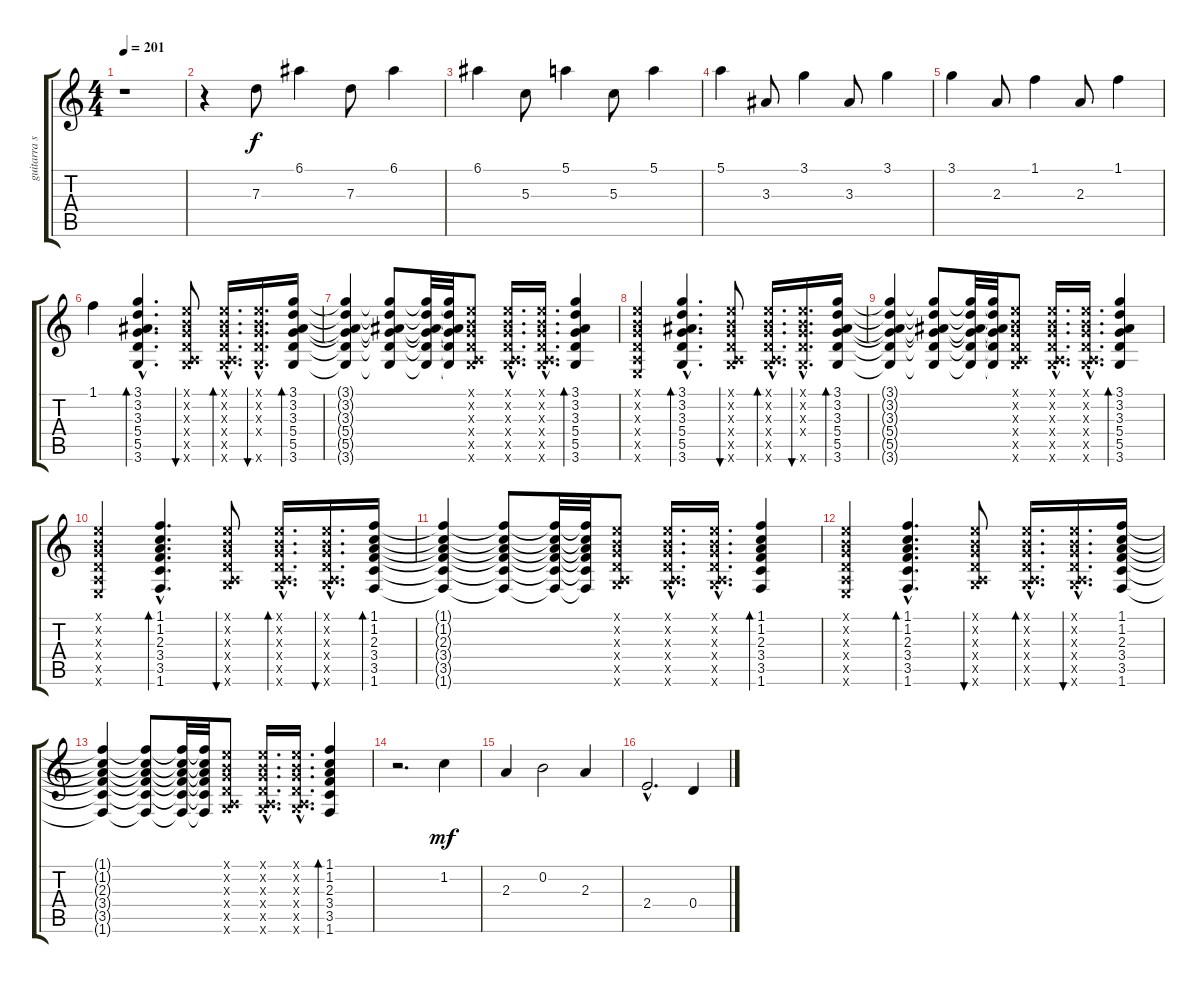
\track ("guitarra solo" "guitarra s") {instrument acousticguitarsteel}
\staff {score tabs}
\tuning (E4 B3 G3 D3 A2 E2) {hide}
\ts (4 4)
\tempo 201
\clef g2
\ks c
r.1{dy f} |
r.4 7.3.8 6.1.4 7.3.8 6.1.4 |
6.1.4 5.3.8 5.1.4 5.3.8 5.1.4 |
5.1.4 3.3.8 3.1.4 3.3.8 3.1.4 |
3.1.4 2.3.8 1.1.4 2.3.8 1.1.4 |
1.1.4 (3.1{hac} 3.2{hac} 3.3{hac} 5.4{hac} 5.5{hac} 3.6{hac}).4{d bd 120 volume 6} (0.1{x} 0.2{x} 0.3{x} 0.4{x} 0.5{x} 3.6{x}).8{bu 60} (0.1{hac x} 0.2{hac x} 0.3{hac x} 0.4{hac x} 0.5{hac x} 3.6{hac x}).16{d bd 60} (0.1{hac x} 0.2{hac x} 0.3{hac x} 0.4{hac x} 3.6{hac x}).16{d bu 60} (3.1 3.2 3.3 5.4 5.5 3.6).16{bd 240} |
(3.1{t} 3.2{t} 3.3{t} 5.4{t} 5.5{t} 3.6{t}).4 (3.1{t} 3.2{t} 3.3{t} 5.4{t} 5.5{t} 3.6{t}).8 (3.1{t} 3.2{t} 3.3{t} 5.4{t} 5.5{t} 3.6{t}).32 (3.1{t} 3.2{t} 3.3{t} 5.4{t} 5.5{t} 3.6{t}).32 (0.1{x} 0.2{x} 0.3{x} 0.4{x} 0.5{x} 3.6{x}).8 (0.1{hac x} 0.2{hac x} 0.3{hac x} 0.4{hac x} 0.5{hac x} 3.6{hac x}).16{d} (0.1{hac x} 0.2{hac x} 0.3{hac x} 0.4{hac x} 0.5{hac x} 3.6{hac x}).16{d} (3.1 3.2 3.3 5.4 5.5 3.6).4{bd 60} |
(0.1{x} 0.2{x} 0.3{x} 0.4{x} 0.5{x} 0.6{x}).4 (3.1{hac} 3.2{hac} 3.3{hac} 5.4{hac} 5.5{hac} 3.6{hac}).4{d bd 120} (0.1{x} 0.2{x} 0.3{x} 0.4{x} 0.5{x} 3.6{x}).8{bu 60} (0.1{hac x} 0.2{hac x} 0.3{hac x} 0.4{hac x} 0.5{hac x} 3.6{hac x}).16{d bd 60} (0.1{hac x} 0.2{hac x} 0.3{hac x} 0.4{hac x} 3.6{hac x}).16{d bu 60} (3.1 3.2 3.3 5.4 5.5 3.6).16{bd 240} |
(3.1{t} 3.2{t} 3.3{t} 5.4{t} 5.5{t} 3.6{t}).4 (3.1{t} 3.2{t} 3.3{t} 5.4{t} 5.5{t} 3.6{t}).8 (3.1{t} 3.2{t} 3.3{t} 5.4{t} 5.5{t} 3.6{t}).32 (3.1{t} 3.2{t} 3.3{t} 5.4{t} 5.5{t} 3.6{t}).32 (0.1{x} 0.2{x} 0.3{x} 0.4{x} 0.5{x} 3.6{x}).8 (0.1{hac x} 0.2{hac x} 0.3{hac x} 0.4{hac x} 0.5{hac x} 3.6{hac x}).16{d} (0.1{hac x} 0.2{hac x} 0.3{hac x} 0.4{hac x} 0.5{hac x} 3.6{hac x}).16{d} (3.1 3.2 3.3 5.4 5.5 3.6).4{bd 60} |
(0.1{x} 0.2{x} 0.3{x} 0.4{x} 0.5{x} 0.6{x}).4 (1.1{hac} 1.2{hac} 2.3{hac} 3.4{hac} 3.5{hac} 1.6{hac}).4{d bd 120} (0.1{x} 0.2{x} 0.3{x} 0.4{x} 0.5{x} 3.6{x}).8{bu 60} (0.1{hac x} 0.2{hac x} 0.3{hac x} 0.4{hac x} 0.5{hac x} 3.6{hac x}).16{d bd 60} (0.1{hac x} 0.2{hac x} 0.3{hac x} 0.4{hac x} 0.5{hac x} 3.6{hac x}).16{d bu 60} (1.1 1.2 2.3 3.4 3.5 1.6).16{bd 240} |
(1.1{t} 1.2{t} 2.3{t} 3.4{t} 3.5{t} 1.6{t}).4 (1.1{t} 1.2{t} 2.3{t} 3.4{t} 3.5{t} 1.6{t}).8 (1.1{t} 1.2{t} 2.3{t} 3.4{t} 3.5{t} 1.6{t}).32 (1.1{t} 1.2{t} 2.3{t} 3.4{t} 3.5{t} 1.6{t}).32 (0.1{x} 0.2{x} 0.3{x} 0.4{x} 0.5{x} 3.6{x}).8 (0.1{hac x} 0.2{hac x} 0.3{hac x} 0.4{hac x} 0.5{hac x} 3.6{hac x}).16{d} (0.1{hac x} 0.2{hac x} 0.3{hac x} 0.4{hac x} 0.5{hac x} 3.6{hac x}).16{d} (1.1 1.2 2.3 3.4 3.5 1.6).4{bd 60} |
(0.1{x} 0.2{x} 0.3{x} 0.4{x} 0.5{x} 0.6{x}).4 (1.1{hac} 1.2{hac} 2.3{hac} 3.4{hac} 3.5{hac} 1.6{hac}).4{d bd 240} (0.1{x} 0.2{x} 0.3{x} 0.4{x} 0.5{x} 3.6{x}).8{bu 60} (0.1{hac x} 0.2{hac x} 0.3{hac x} 0.4{hac x} 0.5{hac x} 3.6{hac x}).16{d bd 60} (0.1{hac x} 0.2{hac x} 0.3{hac x} 0.4{hac x} 0.5{hac x} 3.6{hac x}).16{d bu 60} (1.1 1.2 2.3 3.4 3.5 1.6).16 |
(1.1{t} 1.2{t} 2.3{t} 3.4{t} 3.5{t} 1.6{t}).4 (1.1{t} 1.2{t} 2.3{t} 3.4{t} 3.5{t} 1.6{t}).8 (1.1{t} 1.2{t} 2.3{t} 3.4{t} 3.5{t} 1.6{t}).32 (1.1{t} 1.2{t} 2.3{t} 3.4{t} 3.5{t} 1.6{t}).32 (0.1{x} 0.2{x} 0.3{x} 0.4{x} 0.5{x} 3.6{x}).8 (0.1{hac x} 0.2{hac x} 0.3{hac x} 0.4{hac x} 0.5{hac x} 3.6{hac x}).16{d} (0.1{hac x} 0.2{hac x} 0.3{hac x} 0.4{hac x} 0.5{hac x} 3.6{hac x}).16{d} (1.1 1.2 2.3 3.4 3.5 1.6).4{bd 240} |
r.2{d} 1.2.4{dy mf volume 13} |
2.3.4 0.2.2 2.3.4 |
2.4{hac}.2{d} 0.4{sl}.4
